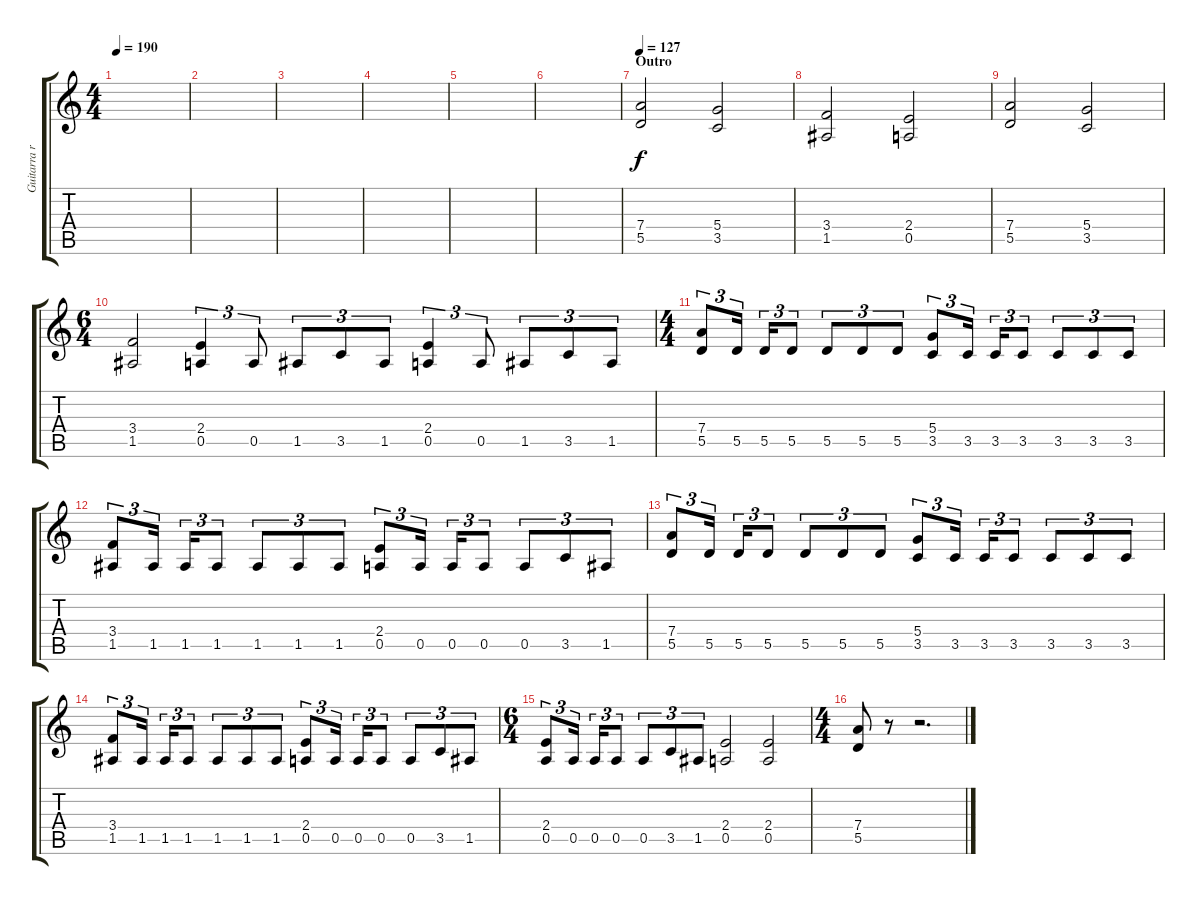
\track ("Guitarra ritmica" "Guitarra r") {instrument distortionguitar}
\staff {score tabs}
\tuning (E4 B3 G3 D3 A2 E2) {hide}
\ts (4 4)
\tempo 190
\clef g2
\ks c
|
|
|
|
|
|
\section ("" "Outro")
\tempo 127
(7.4 5.5).2 (5.4 3.5).2 |
(3.4 1.5).2 (2.4 0.5).2 |
(7.4 5.5).2 (5.4 3.5).2 |
\ts (6 4)
(3.4 1.5).2 (2.4 0.5).4{tu (3 2)} 0.5.8{tu (3 2)} 1.5.8{tu (3 2)} 3.5.8{tu (3 2)} 1.5.8{tu (3 2)} (2.4 0.5).4{tu (3 2)} 0.5.8{tu (3 2)} 1.5.8{tu (3 2)} 3.5.8{tu (3 2)} 1.5.8{tu (3 2)} |
\ts (4 4)
(7.4 5.5).8{tu (3 2)} 5.5.16{tu (3 2)} 5.5.16{tu (3 2)} 5.5.8{tu (3 2)} 5.5.8{tu (3 2)} 5.5.8{tu (3 2)} 5.5.8{tu (3 2)} (5.4 3.5).8{tu (3 2)} 3.5.16{tu (3 2)} 3.5.16{tu (3 2)} 3.5.8{tu (3 2)} 3.5.8{tu (3 2)} 3.5.8{tu (3 2)} 3.5.8{tu (3 2)} |
(3.4 1.5).8{tu (3 2)} 1.5.16{tu (3 2)} 1.5.16{tu (3 2)} 1.5.8{tu (3 2)} 1.5.8{tu (3 2)} 1.5.8{tu (3 2)} 1.5.8{tu (3 2)} (2.4 0.5).8{tu (3 2)} 0.5.16{tu (3 2)} 0.5.16{tu (3 2)} 0.5.8{tu (3 2)} 0.5.8{tu (3 2)} 3.5.8{tu (3 2)} 1.5.8{tu (3 2)} |
(7.4 5.5).8{tu (3 2)} 5.5.16{tu (3 2)} 5.5.16{tu (3 2)} 5.5.8{tu (3 2)} 5.5.8{tu (3 2)} 5.5.8{tu (3 2)} 5.5.8{tu (3 2)} (5.4 3.5).8{tu (3 2)} 3.5.16{tu (3 2)} 3.5.16{tu (3 2)} 3.5.8{tu (3 2)} 3.5.8{tu (3 2)} 3.5.8{tu (3 2)} 3.5.8{tu (3 2)} |
(3.4 1.5).8{tu (3 2)} 1.5.16{tu (3 2)} 1.5.16{tu (3 2)} 1.5.8{tu (3 2)} 1.5.8{tu (3 2)} 1.5.8{tu (3 2)} 1.5.8{tu (3 2)} (2.4 0.5).8{tu (3 2)} 0.5.16{tu (3 2)} 0.5.16{tu (3 2)} 0.5.8{tu (3 2)} 0.5.8{tu (3 2)} 3.5.8{tu (3 2)} 1.5.8{tu (3 2)} |
\ts (6 4)
(2.4 0.5).8{tu (3 2)} 0.5.16{tu (3 2)} 0.5.16{tu (3 2)} 0.5.8{tu (3 2)} 0.5.8{tu (3 2)} 3.5.8{tu (3 2)} 1.5.8{tu (3 2)} (2.4 0.5).2 (2.4 0.5).2 |
\ts (4 4)
(7.4 5.5).8 r.8 r.2{d}
